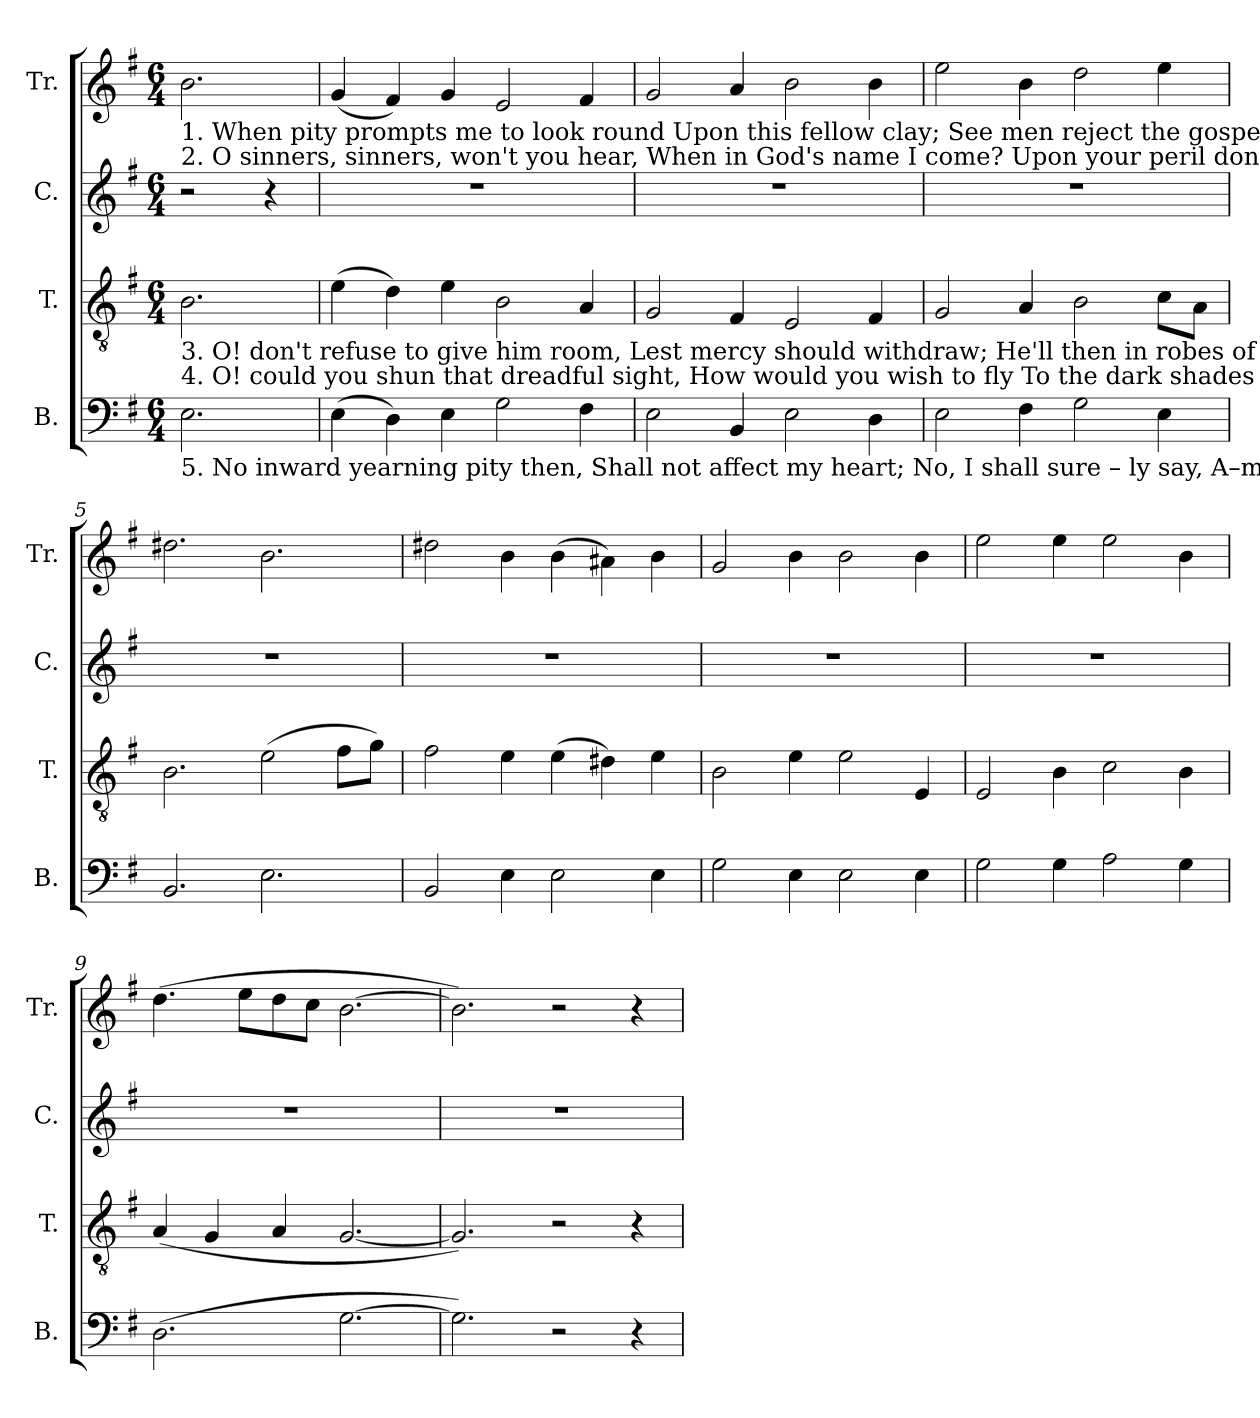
**kern	**kern	**kern	**kern
*part4	*part3	*part2	*part1
*staff4	*staff3	*staff2	*staff1
*I"B.	*I"T.	*I"C.	*I"Tr.
*I'B.	*I'T.	*I'C.	*I'Tr.
*clefF4	*clefGv2	*clefG2	*clefG2
*k[f#]	*k[f#]	*k[f#]	*k[f#]
*M6/4	*M6/4	*M6/4	*M6/4
*MM150	*MM150	*MM150	*MM150
=1	=1	=1	=1
!	!	!	!LO:TX:b:t=1. When pity prompts me to look round  Upon this fellow clay; See men reject the gospel sound, Good God! what shall I say? _______
!	!	!	!LO:TX:b:t=2. O sinners, sinners, won't you hear, When in God's name I come?  Upon your  peril don't forbear,  Lest hell should be your doom.___
!	!LO:TX:b:t=3. O! don't refuse to give him room,  Lest mercy should withdraw; He'll  then in robes of vengeance come  To execute his law. ____	!	!
!	!LO:TX:b:t=4. O! could you shun that dreadful sight,  How would you wish to fly  To the dark shades of endless night From that all–searching eye.	!	!
!LO:TX:b:t=5. No inward yearning pity then, Shall not affect my heart;  No,  I  shall  sure – ly say, A–men,  When Christ bids you depart._____	!	!	!
2.E\	2.B\	2r	2.b\
.	.	4r	.
=2	=2	=2	=2
(4E\	(4e\	1.r	(4g/
4D\)	4d\)	.	4f#/)
4E\	4e\	.	4g/
2G\	2B\	.	2e/
4F#\	4A/	.	4f#/
=3	=3	=3	=3
2E\	2G/	1.r	2g/
4BB/	4F#/	.	4a/
2E\	2E/	.	2b\
4D\	4F#/	.	4b\
=4	=4	=4	=4
2E\	2G/	1.r	2ee\
4F#\	4A/	.	4b\
2G\	2B\	.	2dd\
4E\	8c\L	.	4ee\
.	8A\J	.	.
=5	=5	=5	=5
2.BB/	2.B\	1.r	2.dd#X\
2.E\	(2e\	.	2.b\
.	8f#\L	.	.
.	8g\J)	.	.
=6	=6	=6	=6
2BB/	2f#\	1.r	2dd#X\
4E\	4e\	.	4b\
2E\	(4e\	.	(4b\
.	4d#X\)	.	4a#X\)
4E\	4e\	.	4b\
=7	=7	=7	=7
2G\	2B\	1.r	2g/
4E\	4e\	.	4b\
2E\	2e\	.	2b\
4E\	4E/	.	4b\
=8	=8	=8	=8
2G\	2E/	1.r	2ee\
4G\	4B\	.	4ee\
2A\	2c\	.	2ee\
4G\	4B\	.	4b\
=9	=9	=9	=9
(2.D\	(4A/	1.r	(4.dd\
.	4G/	.	.
.	.	.	8ee\L
.	4A/	.	8dd\
.	.	.	8cc\J
[2.G\	[2.G/	.	[2.b\
=10	=10	=10	=10
2.G\])	2.G/])	1.r	2.b\])
2r	2r	.	2r
4r	4r	.	4r
=	=	=	=
*-	*-	*-	*-
